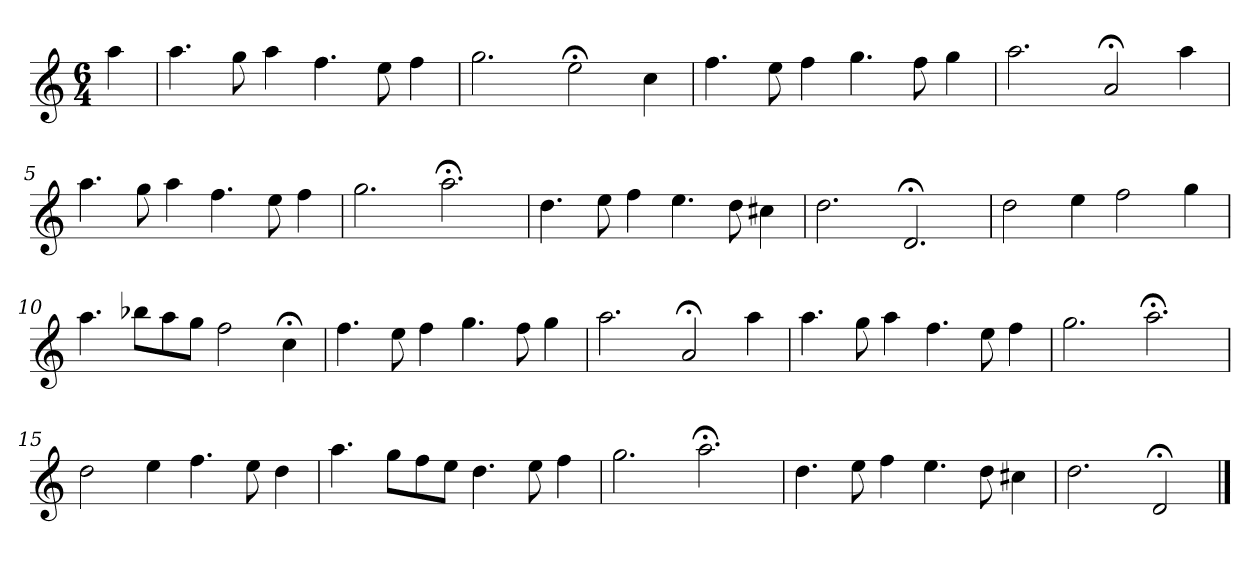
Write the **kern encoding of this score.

**kern
*part1
*staff1
*k[]
*D:dor
*M6/4
*MM120
=
4aa
=1
4.aa
8gg
4aa
4.ff
8ee
4ff
=2
2.gg
2ee;<
4cc
=3
4.ff
8ee
4ff
4.gg
8ff
4gg
=4
2.aa
2a;<
4aa
=5
4.aa
8gg
4aa
4.ff
8ee
4ff
=6
2.gg
2.aa;<
=7
4.dd
8ee
4ff
4.ee
8dd
4cc#X
=8
2.dd
2.d;<
=9
2dd
4ee
2ff
4gg
=10
4.aa
8bb-XL
8aa
8ggJ
2ff
4cc;<
=11
4.ff
8ee
4ff
4.gg
8ff
4gg
=12
2.aa
2a;<
4aa
=13
4.aa
8gg
4aa
4.ff
8ee
4ff
=14
2.gg
2.aa;<
=15
2dd
4ee
4.ff
8ee
4dd
=16
4.aa
8ggL
8ff
8eeJ
4.dd
8ee
4ff
=17
2.gg
2.aa;<
=18
4.dd
8ee
4ff
4.ee
8dd
4cc#X
=19
2.dd
2d;<
==
*-
